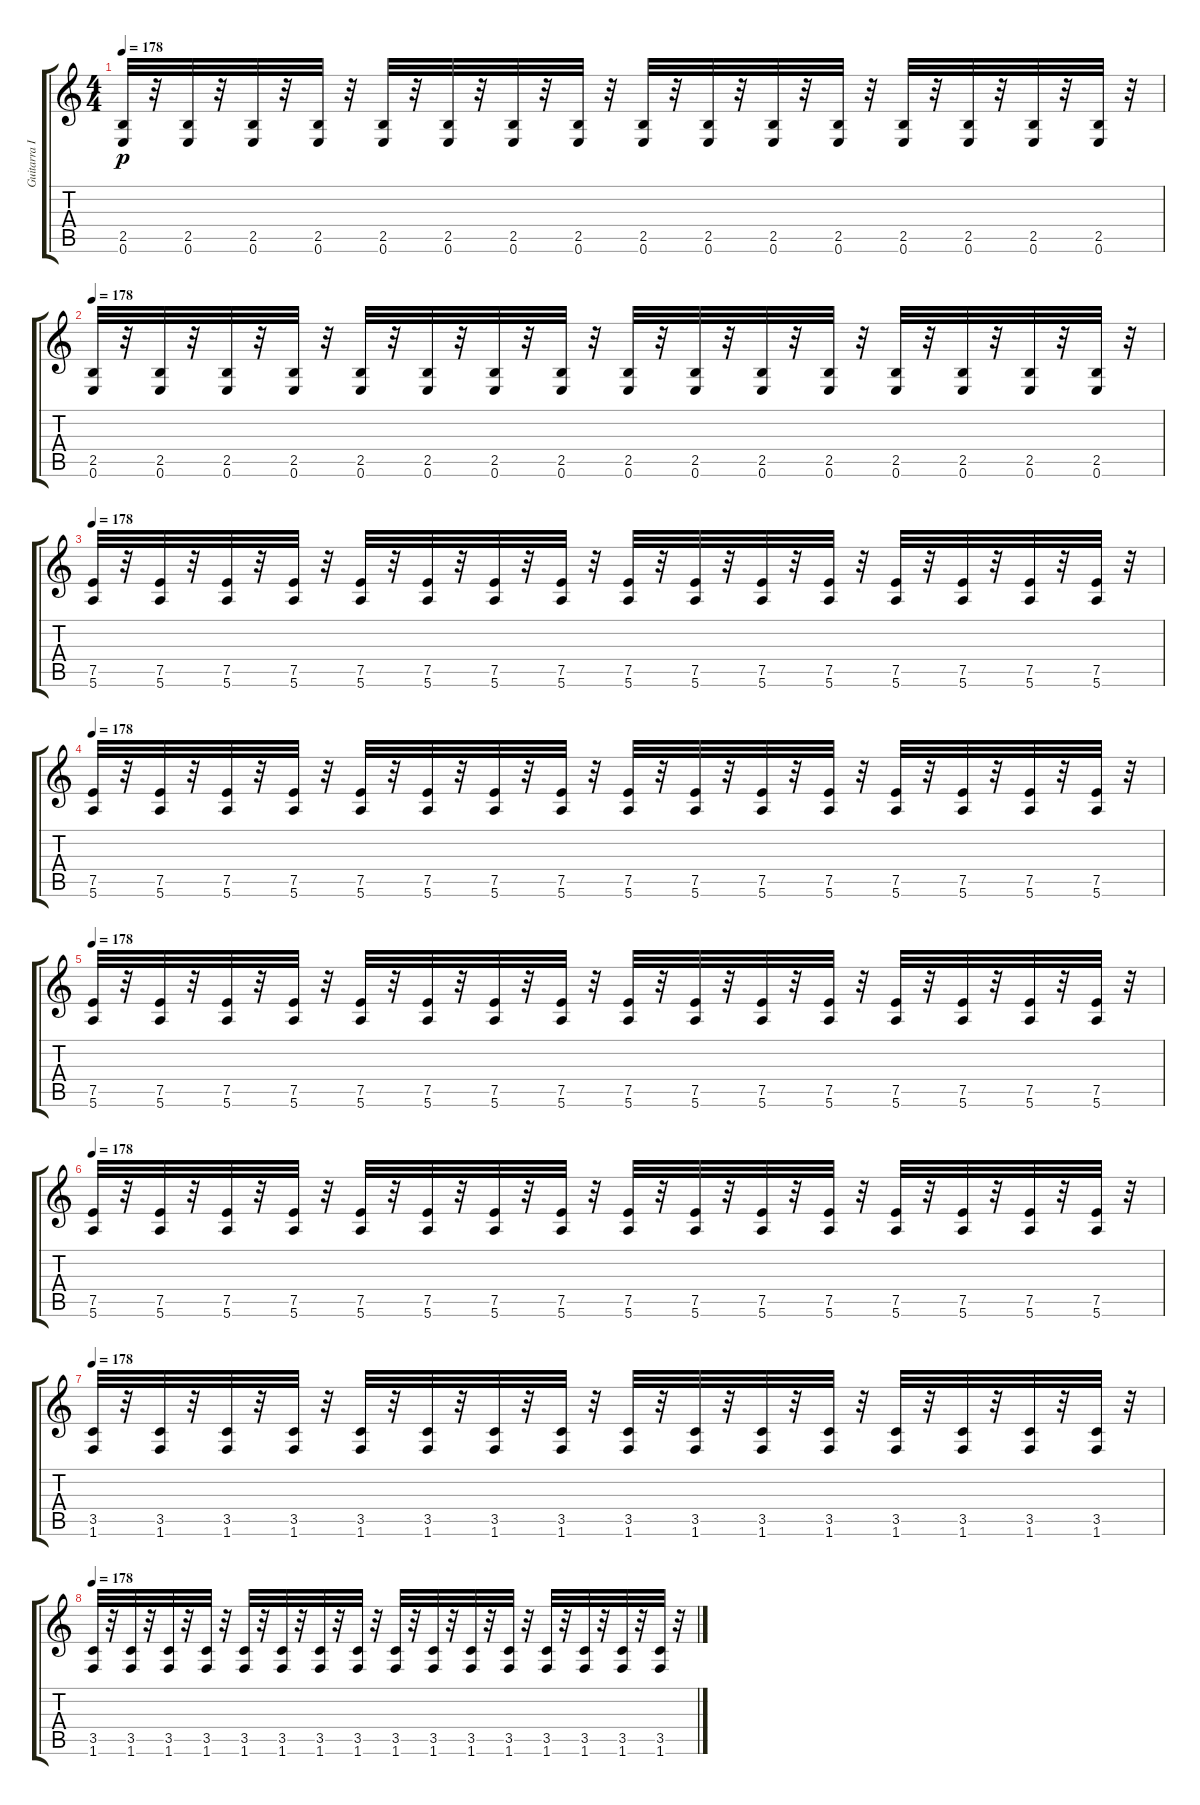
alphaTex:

\track ("Guitarra II" "Guitarra I") {instrument distortionguitar}
\staff {score tabs}
\tuning (E4 B3 G3 D3 A2 E2) {hide}
\ts (4 4)
\tempo 178
\clef g2
\ks c
(2.5 0.6).32{dy p} r.32 (2.5 0.6).32 r.32 (2.5 0.6).32 r.32 (2.5 0.6).32 r.32 (2.5 0.6).32 r.32 (2.5 0.6).32 r.32 (2.5 0.6).32 r.32 (2.5 0.6).32 r.32 (2.5 0.6).32 r.32 (2.5 0.6).32 r.32 (2.5 0.6).32 r.32 (2.5 0.6).32 r.32 (2.5 0.6).32 r.32 (2.5 0.6).32 r.32 (2.5 0.6).32 r.32 (2.5 0.6).32 r.32 |
\tempo 178
(2.5 0.6).32 r.32 (2.5 0.6).32 r.32 (2.5 0.6).32 r.32 (2.5 0.6).32 r.32 (2.5 0.6).32 r.32 (2.5 0.6).32 r.32 (2.5 0.6).32 r.32 (2.5 0.6).32 r.32 (2.5 0.6).32 r.32 (2.5 0.6).32 r.32 (2.5 0.6).32 r.32 (2.5 0.6).32 r.32 (2.5 0.6).32 r.32 (2.5 0.6).32 r.32 (2.5 0.6).32 r.32 (2.5 0.6).32 r.32 |
\tempo 178
(7.5 5.6).32 r.32 (7.5 5.6).32 r.32 (7.5 5.6).32 r.32 (7.5 5.6).32 r.32 (7.5 5.6).32 r.32 (7.5 5.6).32 r.32 (7.5 5.6).32 r.32 (7.5 5.6).32 r.32 (7.5 5.6).32 r.32 (7.5 5.6).32 r.32 (7.5 5.6).32 r.32 (7.5 5.6).32 r.32 (7.5 5.6).32 r.32 (7.5 5.6).32 r.32 (7.5 5.6).32 r.32 (7.5 5.6).32 r.32 |
\tempo 178
(7.5 5.6).32 r.32 (7.5 5.6).32 r.32 (7.5 5.6).32 r.32 (7.5 5.6).32 r.32 (7.5 5.6).32 r.32 (7.5 5.6).32 r.32 (7.5 5.6).32 r.32 (7.5 5.6).32 r.32 (7.5 5.6).32 r.32 (7.5 5.6).32 r.32 (7.5 5.6).32 r.32 (7.5 5.6).32 r.32 (7.5 5.6).32 r.32 (7.5 5.6).32 r.32 (7.5 5.6).32 r.32 (7.5 5.6).32 r.32 |
\tempo 178
(7.5 5.6).32 r.32 (7.5 5.6).32 r.32 (7.5 5.6).32 r.32 (7.5 5.6).32 r.32 (7.5 5.6).32 r.32 (7.5 5.6).32 r.32 (7.5 5.6).32 r.32 (7.5 5.6).32 r.32 (7.5 5.6).32 r.32 (7.5 5.6).32 r.32 (7.5 5.6).32 r.32 (7.5 5.6).32 r.32 (7.5 5.6).32 r.32 (7.5 5.6).32 r.32 (7.5 5.6).32 r.32 (7.5 5.6).32 r.32 |
\tempo 178
(7.5 5.6).32 r.32 (7.5 5.6).32 r.32 (7.5 5.6).32 r.32 (7.5 5.6).32 r.32 (7.5 5.6).32 r.32 (7.5 5.6).32 r.32 (7.5 5.6).32 r.32 (7.5 5.6).32 r.32 (7.5 5.6).32 r.32 (7.5 5.6).32 r.32 (7.5 5.6).32 r.32 (7.5 5.6).32 r.32 (7.5 5.6).32 r.32 (7.5 5.6).32 r.32 (7.5 5.6).32 r.32 (7.5 5.6).32 r.32 |
\tempo 178
(3.5 1.6).32{volume 0} r.32 (3.5 1.6).32 r.32 (3.5 1.6).32 r.32 (3.5 1.6).32 r.32 (3.5 1.6).32 r.32 (3.5 1.6).32 r.32 (3.5 1.6).32 r.32 (3.5 1.6).32 r.32 (3.5 1.6).32 r.32 (3.5 1.6).32 r.32 (3.5 1.6).32 r.32 (3.5 1.6).32 r.32 (3.5 1.6).32 r.32 (3.5 1.6).32 r.32 (3.5 1.6).32 r.32 (3.5 1.6).32 r.32 |
\tempo 178
(3.5 1.6).32 r.32 (3.5 1.6).32 r.32 (3.5 1.6).32 r.32 (3.5 1.6).32 r.32 (3.5 1.6).32 r.32 (3.5 1.6).32 r.32 (3.5 1.6).32 r.32 (3.5 1.6).32 r.32 (3.5 1.6).32 r.32 (3.5 1.6).32 r.32 (3.5 1.6).32 r.32 (3.5 1.6).32 r.32 (3.5 1.6).32 r.32 (3.5 1.6).32 r.32 (3.5 1.6).32 r.32 (3.5 1.6).32 r.32
